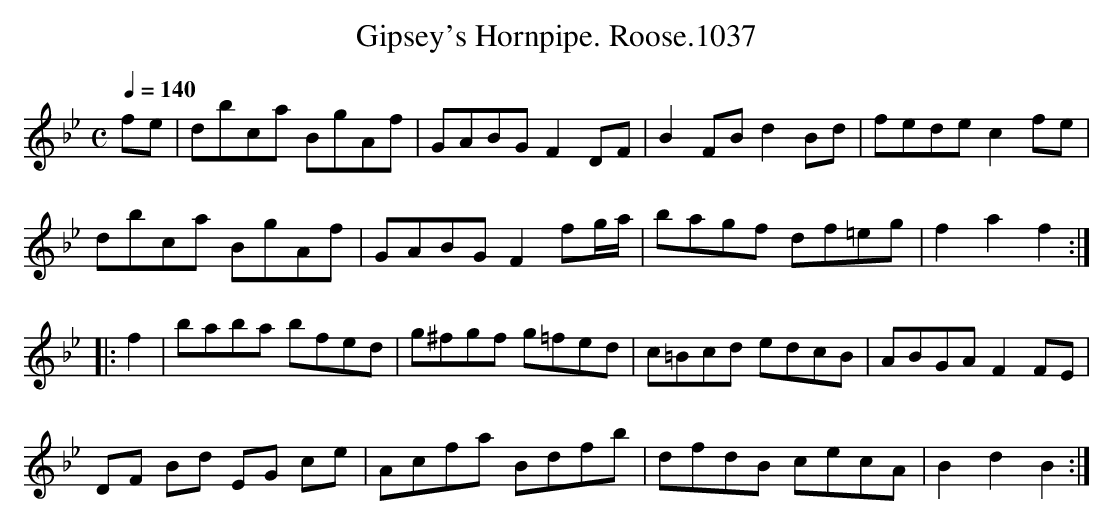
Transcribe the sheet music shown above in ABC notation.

X:1
T:Gipsey's Hornpipe. Roose.1037
M:C
L:1/8
Q:1/4=140
K:Bb
fe|dbca BgAf|GABG F2 DF|B2 FB d2Bd|fede c2 fe|
dbca BgAf|GABG F2 fg/a/|bagf df=eg|f2a2f2:|
|:f2|baba bfed|g^fgf g=fed|c=Bcd edcB|ABGA F2 FE|
DF Bd EG ce|Acfa Bdfb|dfdB cecA|B2d2B2:|
